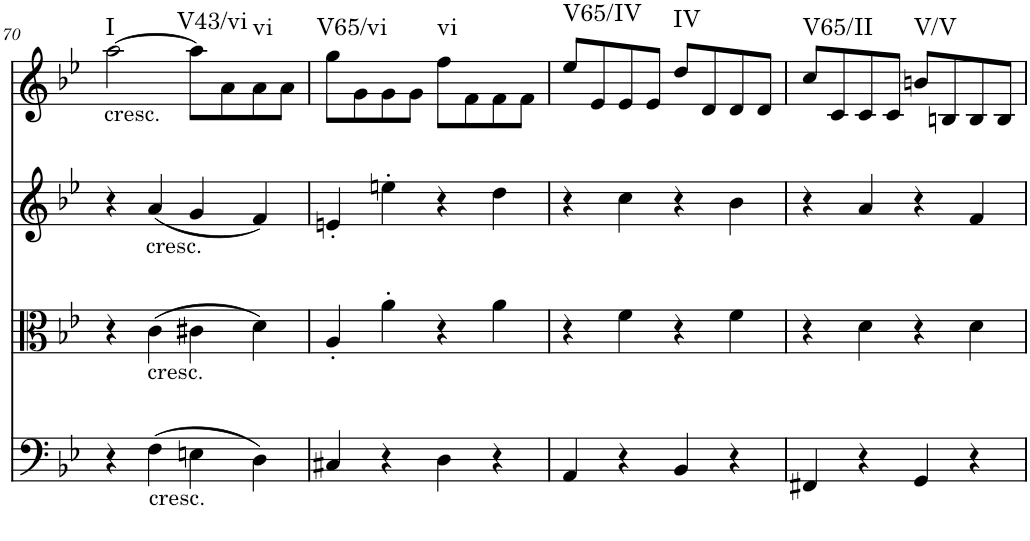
**kern	**kern	**kern	**kern	**harte
*part4	*part3	*part2	*part1	*part1
*staff4	*staff3	*staff2	*staff1	*
*I"Violoncello	*I"Viola	*I"Violin II	*I"Violin I	*
*I'Vc	*I'Vla	*I'Vln	*I'Vln	*
!!LO:PB:g=z
*clefF4	*clefC3	*clefG2	*clefG2	*
*k[b-e-]	*k[b-e-]	*k[b-e-]	*k[b-e-]	*
*B-:	*B-:	*B-:	*B-:	*
*M2/2	*M2/2	*M2/2	*M2/2	*
=70	=70	=70	=70	=70
!	!	!	!LO:TX:b:t=cresc.	!LO:H:kt=I
4r	4r	4r	[2aa\	N
!	!	!LO:TX:b:t=cresc.	!	!
!	!LO:TX:b:t=cresc.	!	!	!
!LO:TX:b:t=cresc.	!	!	!	!
(4F\	(4c\	(4a/	.	.
!	!	!	!	!LO:H:kt=V43/vi
4En\	4c#X\	4g/	8aa\L]	N
.	.	.	8a\	.
!	!	!	!	!LO:H:kt=vi
4D\)	4d\)	4f/)	8a\	N
.	.	.	8a\J	.
=71	=71	=71	=71	=71
!	!	!	!	!LO:H:kt=V65/vi
4C#X/	4A'/	4en'/	8gg\L	N
.	.	.	8g\	.
4r	4a'\	4een'\	8g\	.
.	.	.	8g\J	.
!	!	!	!	!LO:H:kt=vi
4D\	4r	4r	8ff\L	N
.	.	.	8f\	.
4r	4a\	4dd\	8f\	.
.	.	.	8f\J	.
=72	=72	=72	=72	=72
!	!	!	!	!LO:H:kt=V65/IV
4AA/	4r	4r	8ee-/L	N
.	.	.	8e-/	.
4r	4f\	4cc\	8e-/	.
.	.	.	8e-/J	.
!	!	!	!	!LO:H:kt=IV
4BB-/	4r	4r	8dd/L	N
.	.	.	8d/	.
4r	4f\	4b-\	8d/	.
.	.	.	8d/J	.
=73	=73	=73	=73	=73
!	!	!	!	!LO:H:kt=V65/II
4FF#X/	4r	4r	8cc/L	N
.	.	.	8c/	.
4r	4d\	4a/	8c/	.
.	.	.	8c/J	.
!	!	!	!	!LO:H:kt=V/V
4GG/	4r	4r	8bn/L	N
.	.	.	8Bn/	.
4r	4d\	4f/	8B/	.
.	.	.	8B/J	.
=	=	=	=	=
*-	*-	*-	*-	*-
